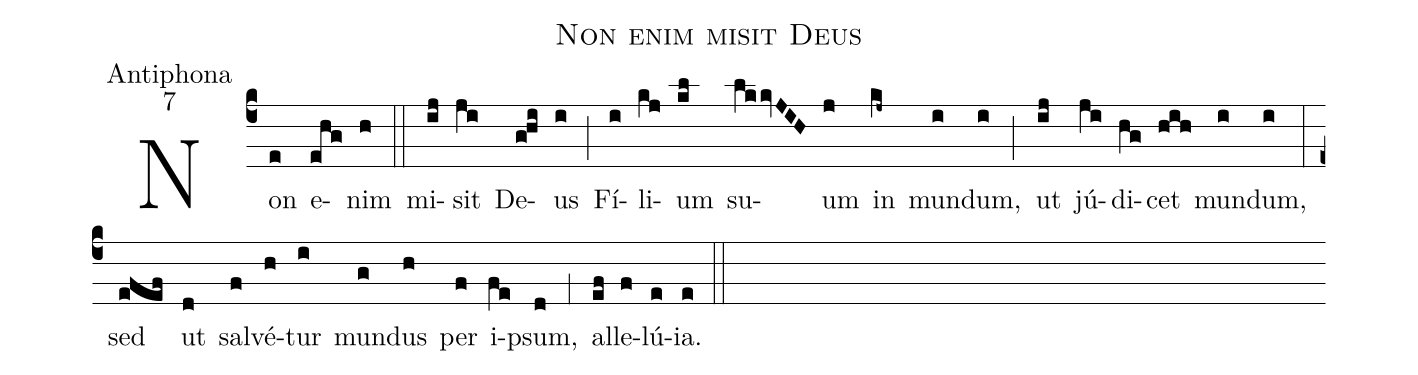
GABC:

name:Non enim misit Deus;
office-part:Antiphona;
mode:7;
%%
(c4) Non(e) e(ehg)nim(h) (::) mi(ij)sit(ji) De(g!hi)us(i) (;) Fí(i)li(kj)um(kl) su(lkkvJIH)um(j) in(kj~) mun(i)dum,(i) (;) ut(ij) jú(ji)di(hg)cet(hih) mun(i)dum,(i) (:) sed(efef) ut(d) sal(f)vé(h)tur(i) mun(g)dus(h) per(f) i(fe)psum,(d) (;1) al(ef)le(f)lú(e)ia.(e) (::)
